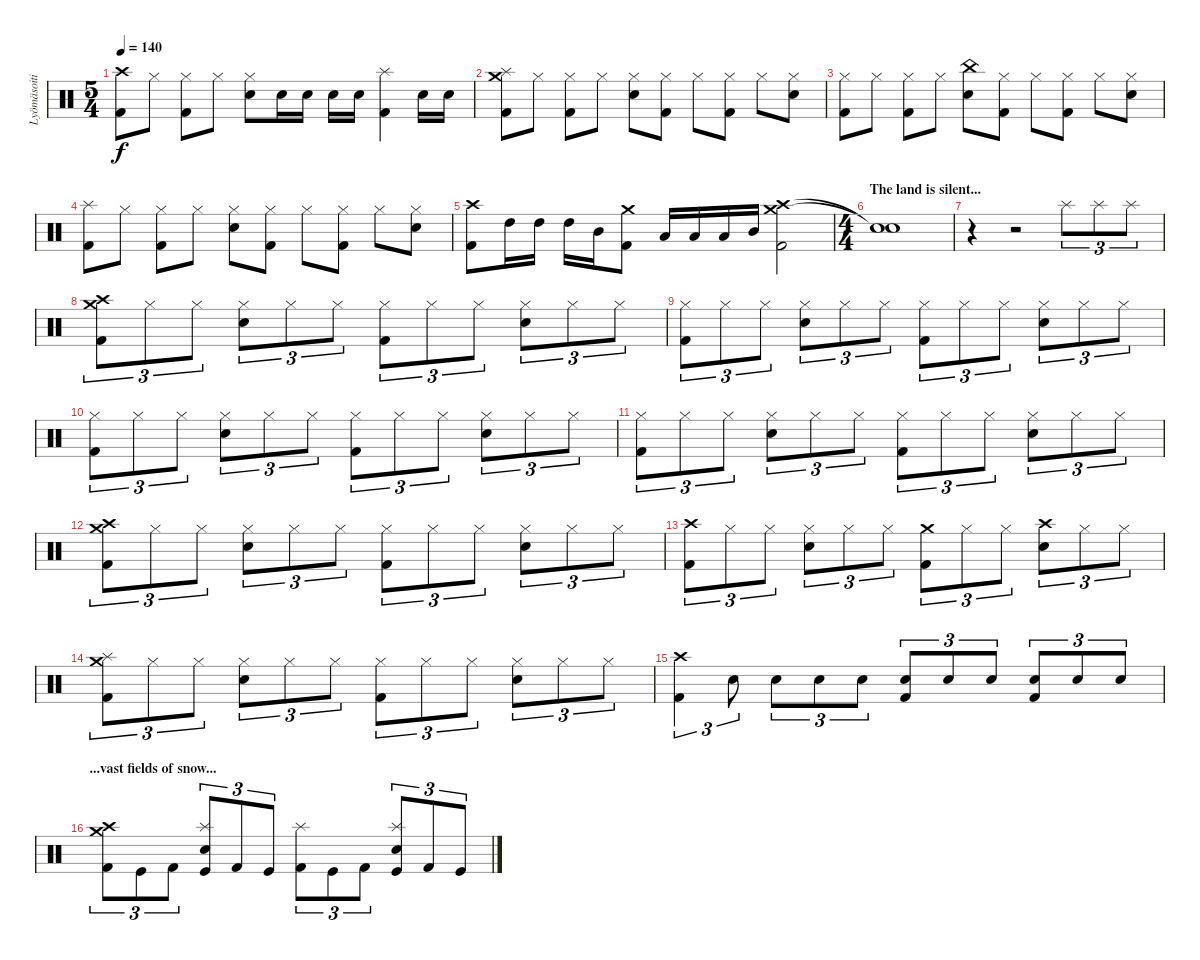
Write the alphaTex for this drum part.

\track ("Lyömäsoitin" "Lyömäsoiti") {instrument percussion}
\staff {score}
\articulation defaults
\ts (5 4)
\tempo 140
\clef neutral
\ks c
("Crash high (hit)" "Kick (hit) 2").8{dy f} "Hi-Hat (closed)".8 ("Hi-Hat (closed)" "Kick (hit) 2").8 "Hi-Hat (closed)".8 ("Hi-Hat (closed)" "Snare (hit) 2").8 "Snare (hit) 2".16 "Snare (hit) 2".16 "Snare (hit) 2".16 "Snare (hit) 2".16 ("Splash (hit)" "Kick (hit) 2").4 "Snare (hit) 2".16 "Snare (hit) 2".16 |
("Crash medium (hit)" "Splash (hit)" "Kick (hit) 2").8 "Hi-Hat (closed)".8 ("Hi-Hat (closed)" "Kick (hit) 2").8 "Hi-Hat (closed)".8 ("Hi-Hat (closed)" "Snare (hit) 2").8 ("Hi-Hat (closed)" "Kick (hit) 2").8 "Hi-Hat (closed)".8 ("Hi-Hat (closed)" "Kick (hit) 2").8 "Hi-Hat (closed)".8 ("Hi-Hat (closed)" "Snare (hit) 2").8 |
("Hi-Hat (closed)" "Kick (hit) 2").8 "Hi-Hat (closed)".8 ("Hi-Hat (closed)" "Kick (hit) 2").8 "Hi-Hat (closed)".8 ("China (hit)" "Snare (hit) 2").8 ("Hi-Hat (closed)" "Kick (hit) 2").8 "Hi-Hat (closed)".8 ("Hi-Hat (closed)" "Kick (hit) 2").8 "Hi-Hat (closed)".8 ("Hi-Hat (closed)" "Snare (hit) 2").8 |
("Splash (hit)" "Kick (hit) 2").8 "Hi-Hat (closed)".8 ("Hi-Hat (closed)" "Kick (hit) 2").8 "Hi-Hat (closed)".8 ("Hi-Hat (closed)" "Snare (hit) 2").8 ("Hi-Hat (closed)" "Kick (hit) 2").8 "Hi-Hat (closed)".8 ("Hi-Hat (closed)" "Kick (hit) 2").8 "Hi-Hat (closed)".8 ("Hi-Hat (closed)" "Snare (hit) 2").8 |
("Crash high (hit)" "Kick (hit) 2").8 "High Tom (hit)".16 "High Tom (hit)".16 "High Tom (hit)".16 "Mid Tom (hit)".16 ("Crash medium (hit)" "Kick (hit) 2").8 "Low Tom (hit)".16 "Low Tom (hit)".16 "Low Tom (hit)".16 "Mid Tom (hit)".16 ("Crash high (hit)" "Crash medium (hit)" "Kick (hit) 2").2 |
\ts (4 4)
\section ("" "The land is silent...")
("Snare (hit)"{t} "Snare (hit)"{t}).1 |
r.4 r.2 "Splash (hit)".8{tu (3 2)} "Splash (hit)".8{tu (3 2)} "Splash (hit)".8{tu (3 2)} |
("Crash high (hit)" "Crash medium (hit)" "Kick (hit) 2").8{tu (3 2)} "Hi-Hat (closed)".8{tu (3 2)} "Hi-Hat (closed)".8{tu (3 2)} ("Hi-Hat (closed)" "Snare (hit) 2").8{tu (3 2)} "Hi-Hat (closed)".8{tu (3 2)} "Hi-Hat (closed)".8{tu (3 2)} ("Hi-Hat (closed)" "Kick (hit) 2").8{tu (3 2)} "Hi-Hat (closed)".8{tu (3 2)} "Hi-Hat (closed)".8{tu (3 2)} ("Hi-Hat (closed)" "Snare (hit) 2").8{tu (3 2)} "Hi-Hat (closed)".8{tu (3 2)} "Hi-Hat (closed)".8{tu (3 2)} |
("Hi-Hat (closed)" "Kick (hit) 2").8{tu (3 2)} "Hi-Hat (closed)".8{tu (3 2)} "Hi-Hat (closed)".8{tu (3 2)} ("Hi-Hat (closed)" "Snare (hit) 2").8{tu (3 2)} "Hi-Hat (closed)".8{tu (3 2)} "Hi-Hat (closed)".8{tu (3 2)} ("Hi-Hat (closed)" "Kick (hit) 2").8{tu (3 2)} "Hi-Hat (closed)".8{tu (3 2)} "Hi-Hat (closed)".8{tu (3 2)} ("Hi-Hat (closed)" "Snare (hit) 2").8{tu (3 2)} "Hi-Hat (closed)".8{tu (3 2)} "Hi-Hat (closed)".8{tu (3 2)} |
("Hi-Hat (closed)" "Kick (hit) 2").8{tu (3 2)} "Hi-Hat (closed)".8{tu (3 2)} "Hi-Hat (closed)".8{tu (3 2)} ("Hi-Hat (closed)" "Snare (hit) 2").8{tu (3 2)} "Hi-Hat (closed)".8{tu (3 2)} "Hi-Hat (closed)".8{tu (3 2)} ("Hi-Hat (closed)" "Kick (hit) 2").8{tu (3 2)} "Hi-Hat (closed)".8{tu (3 2)} "Hi-Hat (closed)".8{tu (3 2)} ("Hi-Hat (closed)" "Snare (hit) 2").8{tu (3 2)} "Hi-Hat (closed)".8{tu (3 2)} "Hi-Hat (closed)".8{tu (3 2)} |
("Hi-Hat (closed)" "Kick (hit) 2").8{tu (3 2)} "Hi-Hat (closed)".8{tu (3 2)} "Hi-Hat (closed)".8{tu (3 2)} ("Hi-Hat (closed)" "Snare (hit) 2").8{tu (3 2)} "Hi-Hat (closed)".8{tu (3 2)} "Hi-Hat (closed)".8{tu (3 2)} ("Hi-Hat (closed)" "Kick (hit) 2").8{tu (3 2)} "Hi-Hat (closed)".8{tu (3 2)} "Hi-Hat (closed)".8{tu (3 2)} ("Hi-Hat (closed)" "Snare (hit) 2").8{tu (3 2)} "Hi-Hat (closed)".8{tu (3 2)} "Hi-Hat (closed)".8{tu (3 2)} |
("Crash high (hit)" "Crash medium (hit)" "Kick (hit) 2").8{tu (3 2)} "Hi-Hat (closed)".8{tu (3 2)} "Hi-Hat (closed)".8{tu (3 2)} ("Hi-Hat (closed)" "Snare (hit) 2").8{tu (3 2)} "Hi-Hat (closed)".8{tu (3 2)} "Hi-Hat (closed)".8{tu (3 2)} ("Hi-Hat (closed)" "Kick (hit) 2").8{tu (3 2)} "Hi-Hat (closed)".8{tu (3 2)} "Hi-Hat (closed)".8{tu (3 2)} ("Hi-Hat (closed)" "Snare (hit) 2").8{tu (3 2)} "Hi-Hat (closed)".8{tu (3 2)} "Hi-Hat (closed)".8{tu (3 2)} |
("Crash high (hit)" "Kick (hit) 2").8{tu (3 2)} "Hi-Hat (closed)".8{tu (3 2)} "Hi-Hat (closed)".8{tu (3 2)} ("Hi-Hat (closed)" "Snare (hit) 2").8{tu (3 2)} "Hi-Hat (closed)".8{tu (3 2)} "Hi-Hat (closed)".8{tu (3 2)} ("Crash medium (hit)" "Kick (hit) 2").8{tu (3 2)} "Hi-Hat (closed)".8{tu (3 2)} "Hi-Hat (closed)".8{tu (3 2)} ("Crash high (hit)" "Snare (hit) 2").8{tu (3 2)} "Hi-Hat (closed)".8{tu (3 2)} "Hi-Hat (closed)".8{tu (3 2)} |
("Crash medium (hit)" "Splash (hit)" "Kick (hit) 2").8{tu (3 2)} "Hi-Hat (closed)".8{tu (3 2)} "Hi-Hat (closed)".8{tu (3 2)} ("Hi-Hat (closed)" "Snare (hit) 2").8{tu (3 2)} "Hi-Hat (closed)".8{tu (3 2)} "Hi-Hat (closed)".8{tu (3 2)} ("Hi-Hat (closed)" "Kick (hit) 2").8{tu (3 2)} "Hi-Hat (closed)".8{tu (3 2)} "Hi-Hat (closed)".8{tu (3 2)} ("Hi-Hat (closed)" "Snare (hit) 2").8{tu (3 2)} "Hi-Hat (closed)".8{tu (3 2)} "Hi-Hat (closed)".8{tu (3 2)} |
("Crash high (hit)" "Kick (hit) 2").4{tu (3 2)} "Snare (hit) 2".8{tu (3 2)} "Snare (hit) 2".8{tu (3 2)} "Snare (hit) 2".8{tu (3 2)} "Snare (hit) 2".8{tu (3 2)} ("Snare (hit) 2" "Kick (hit) 2").8{tu (3 2)} "Snare (hit) 2".8{tu (3 2)} "Snare (hit) 2".8{tu (3 2)} ("Snare (hit) 2" "Kick (hit) 2").8{tu (3 2)} "Snare (hit) 2".8{tu (3 2)} "Snare (hit) 2".8{tu (3 2)} |
\section ("" "...vast fields of snow...")
("Crash high (hit)" "Crash medium (hit)" "Kick (hit) 2").8{tu (3 2)} "Kick (hit)".8{tu (3 2)} "Kick (hit) 2".8{tu (3 2)} ("Splash (hit)" "Snare (hit) 2" "Kick (hit)").8{tu (3 2)} "Kick (hit) 2".8{tu (3 2)} "Kick (hit)".8{tu (3 2)} ("Splash (hit)" "Kick (hit) 2").8{tu (3 2)} "Kick (hit)".8{tu (3 2)} "Kick (hit) 2".8{tu (3 2)} ("Splash (hit)" "Snare (hit) 2" "Kick (hit)").8{tu (3 2)} "Kick (hit) 2".8{tu (3 2)} "Kick (hit)".8{tu (3 2)}
